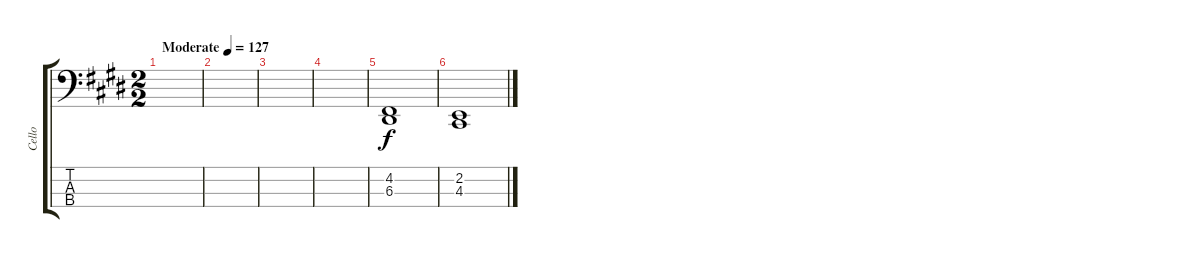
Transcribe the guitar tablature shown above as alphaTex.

\track ("Cello" "Cello") {instrument cello}
\staff {score tabs}
\tuning (G2 D2 A1 E1) {hide}
\ts (2 2)
\tempo (127 "Moderate")
\clef f4
\ks e
|
|
|
|
(4.2 6.3).1 |
(2.2 4.3).1
